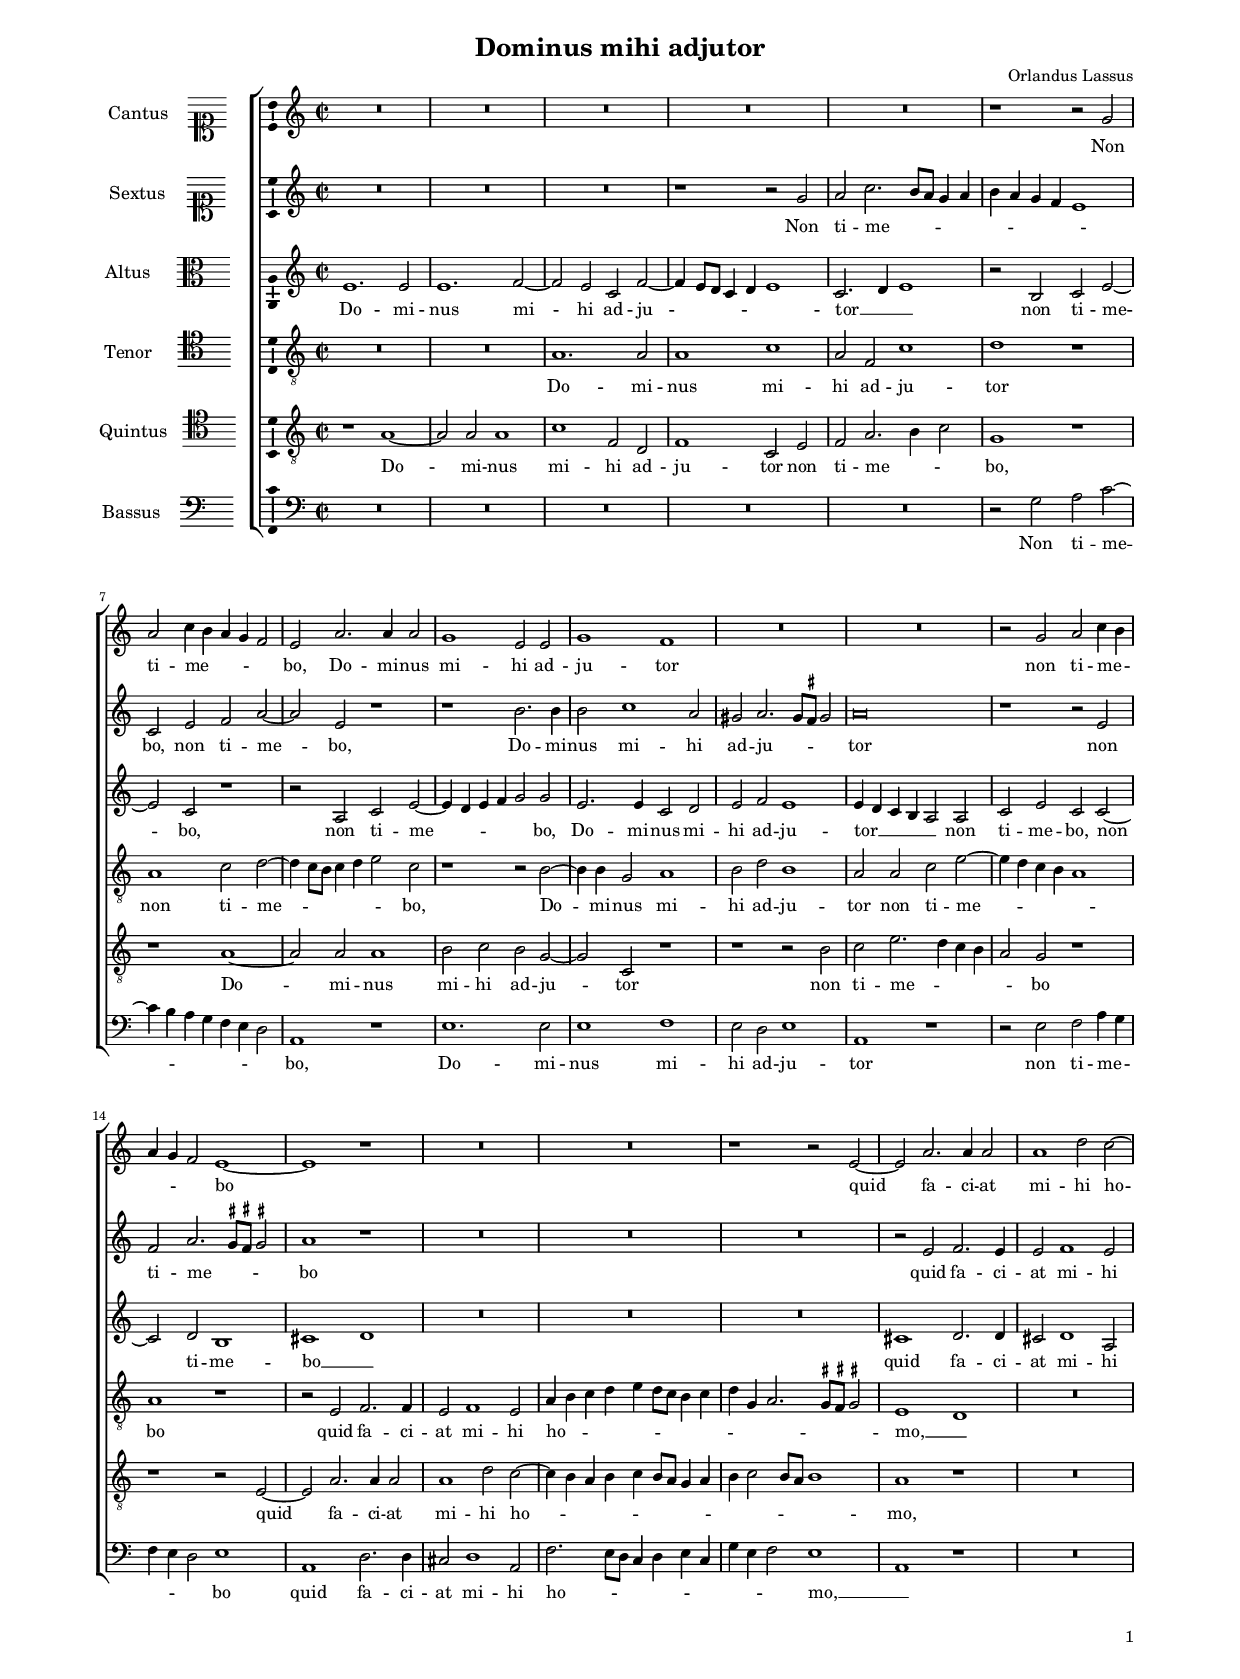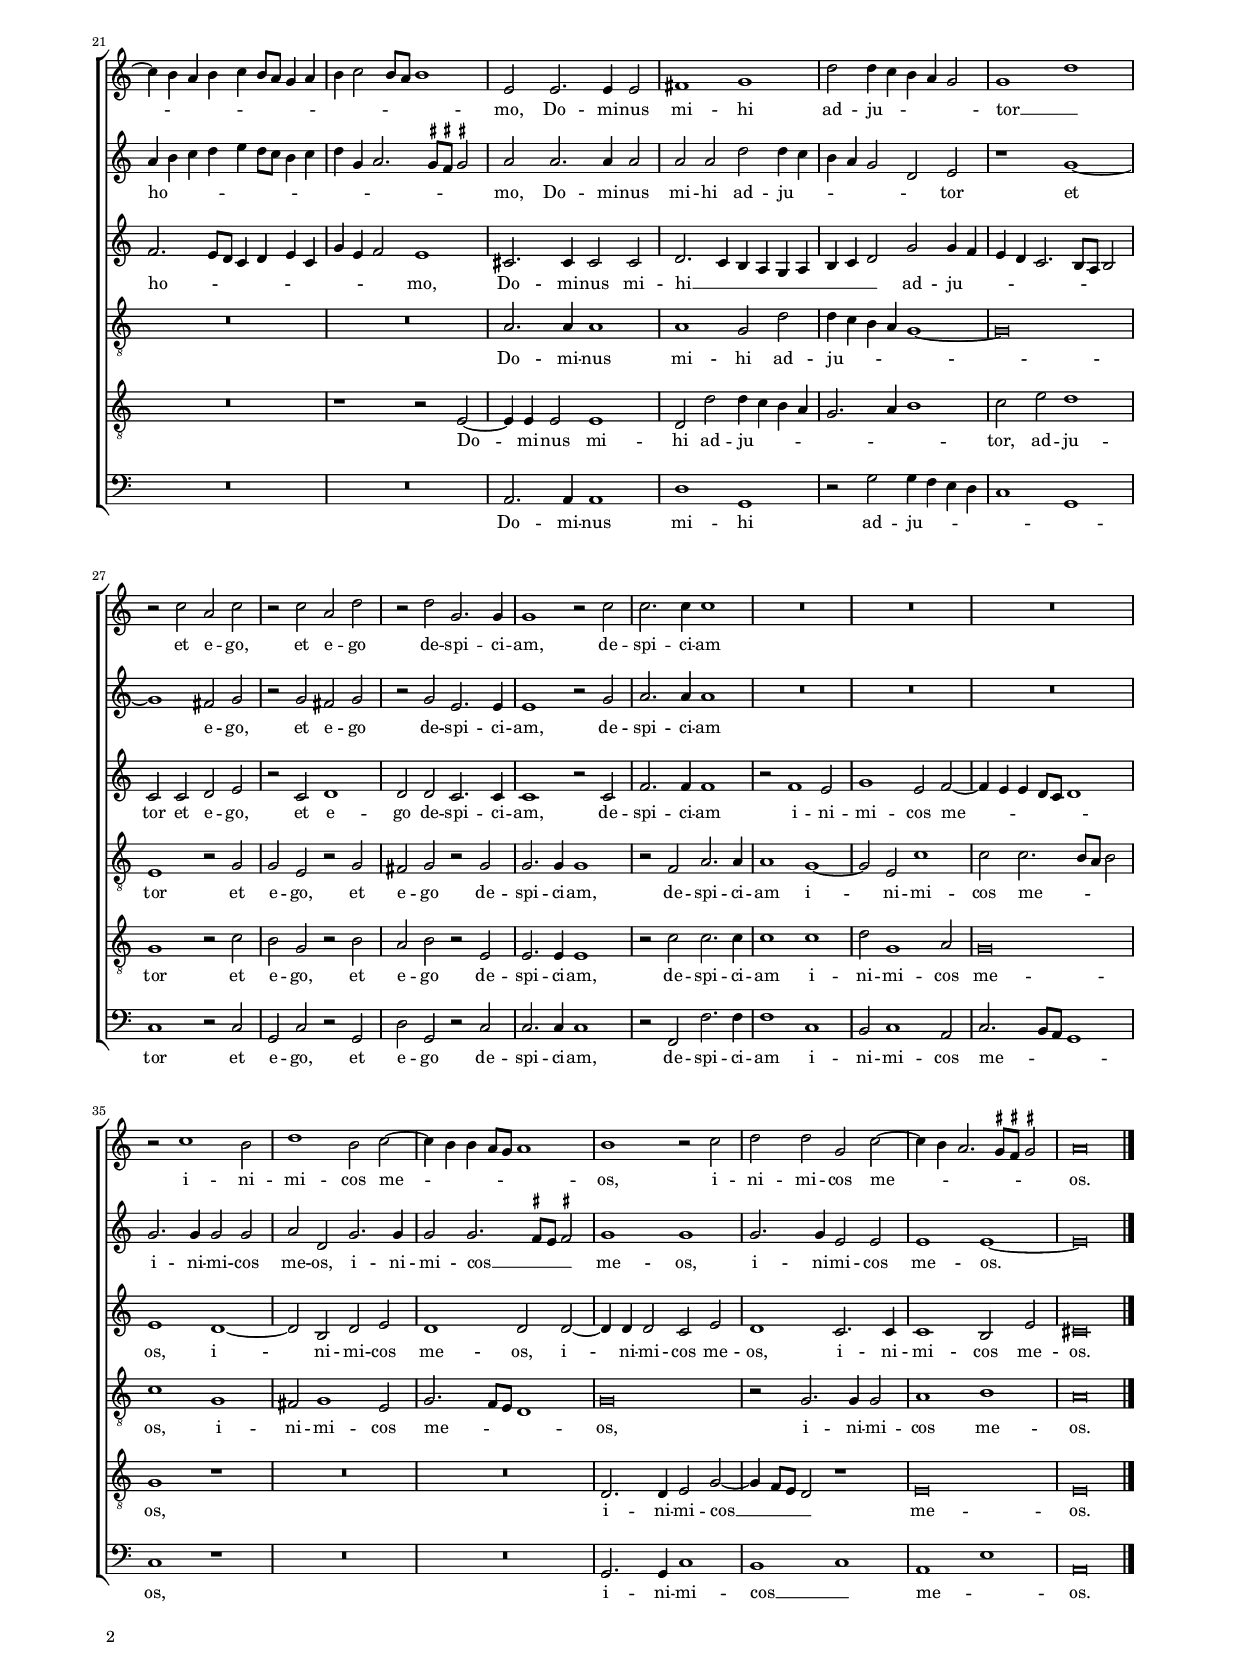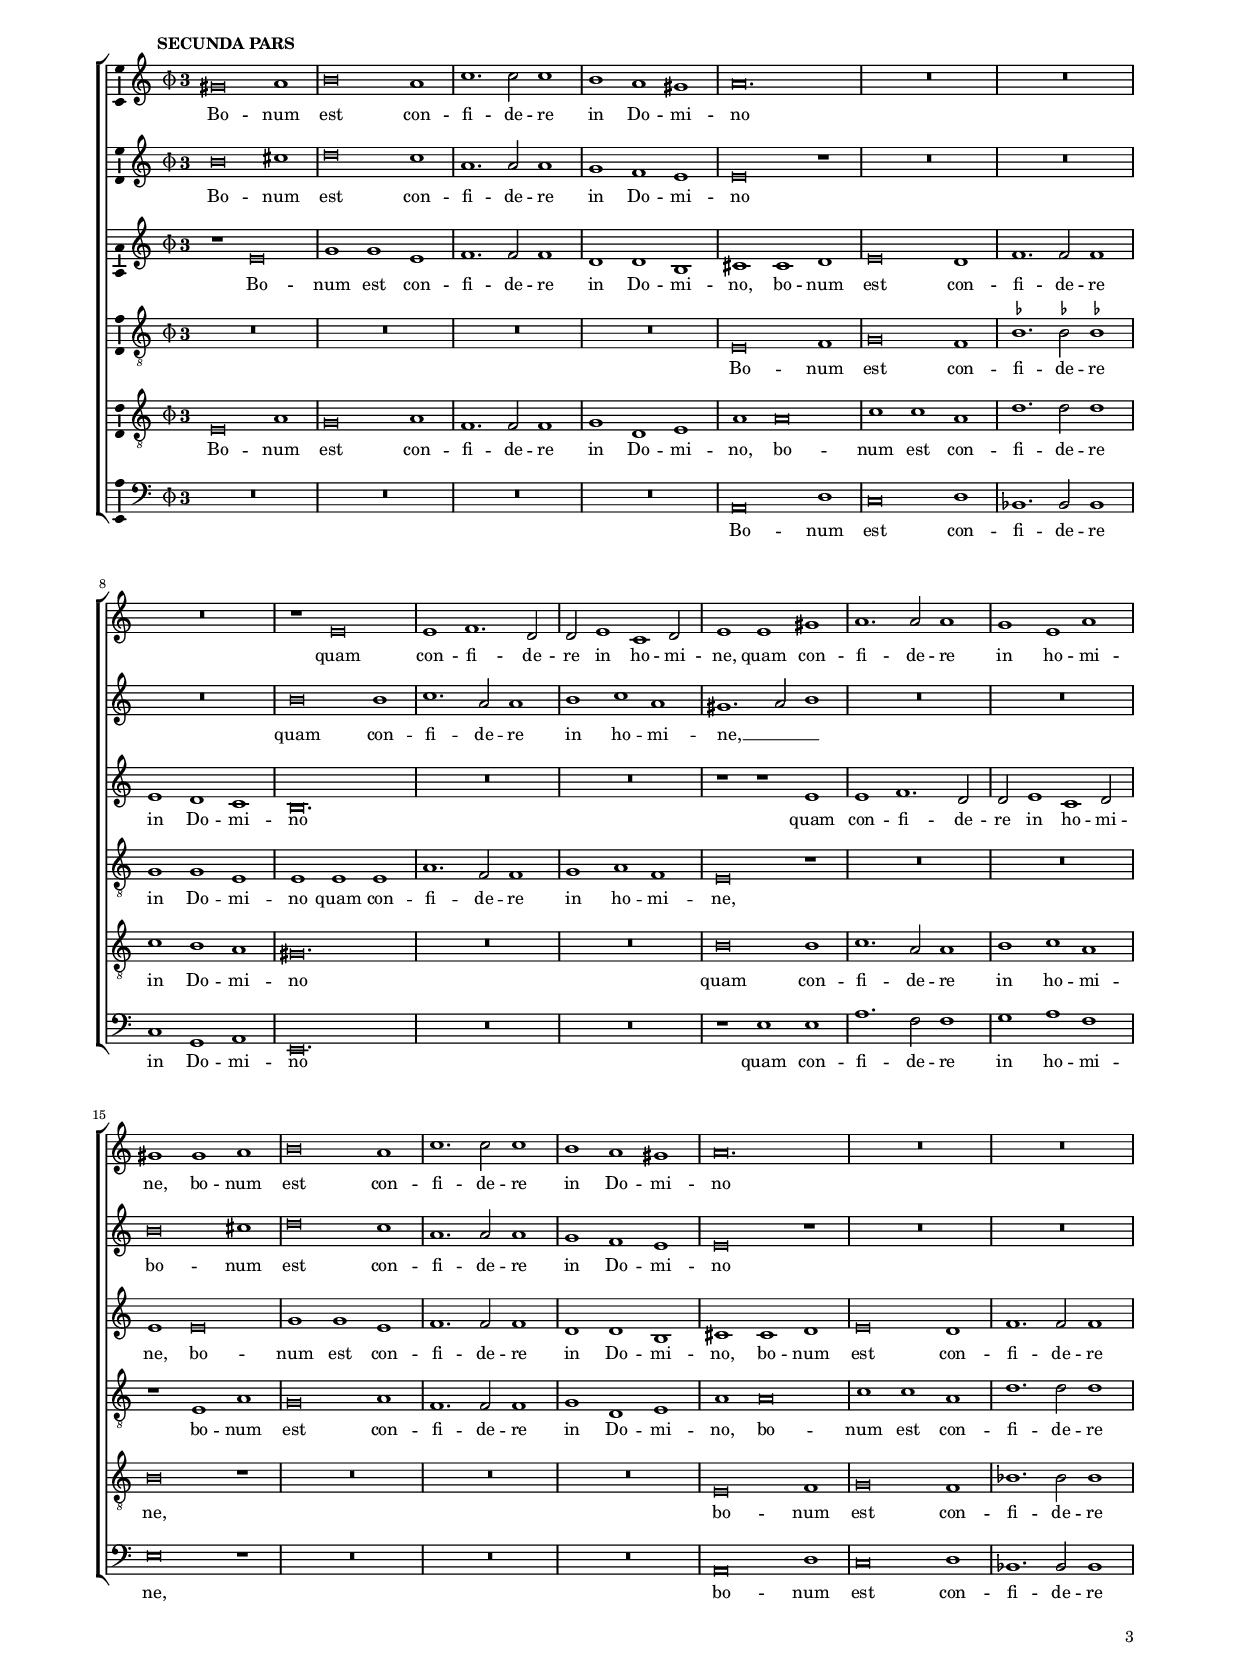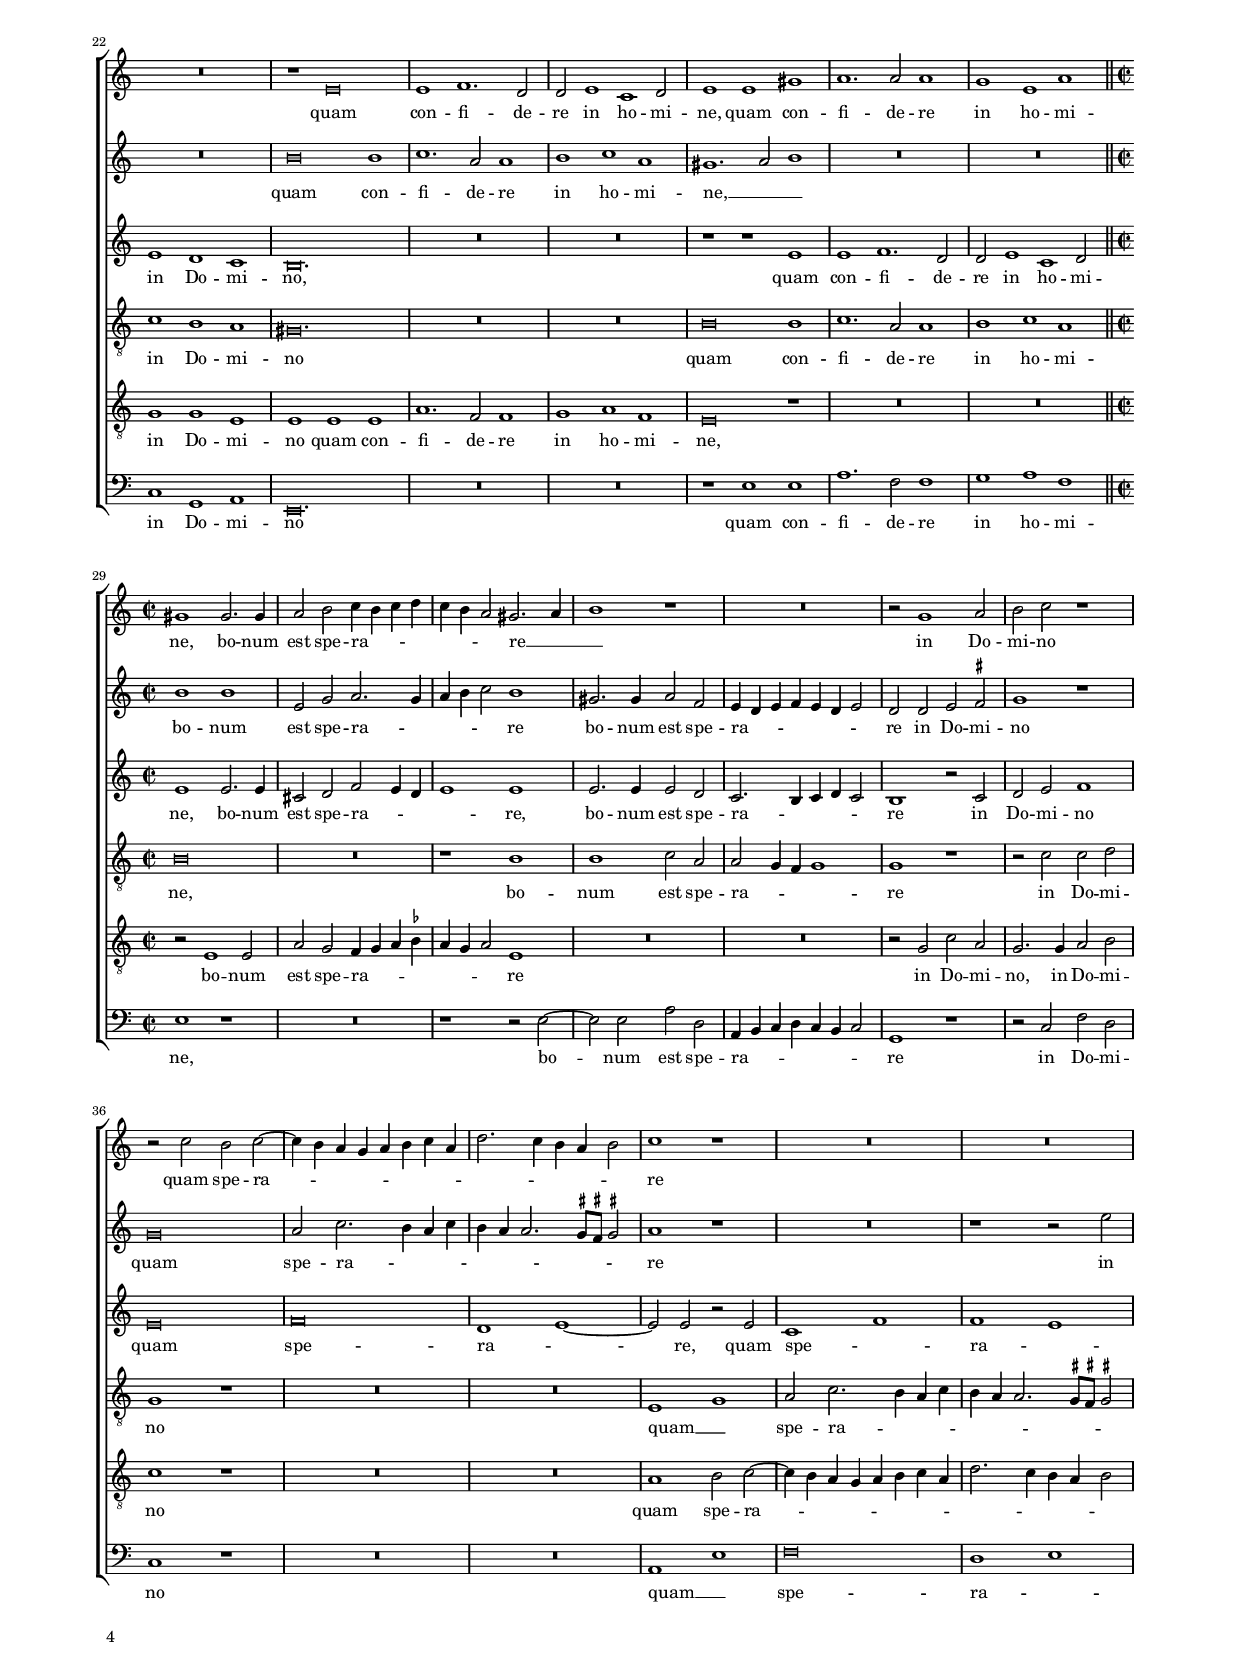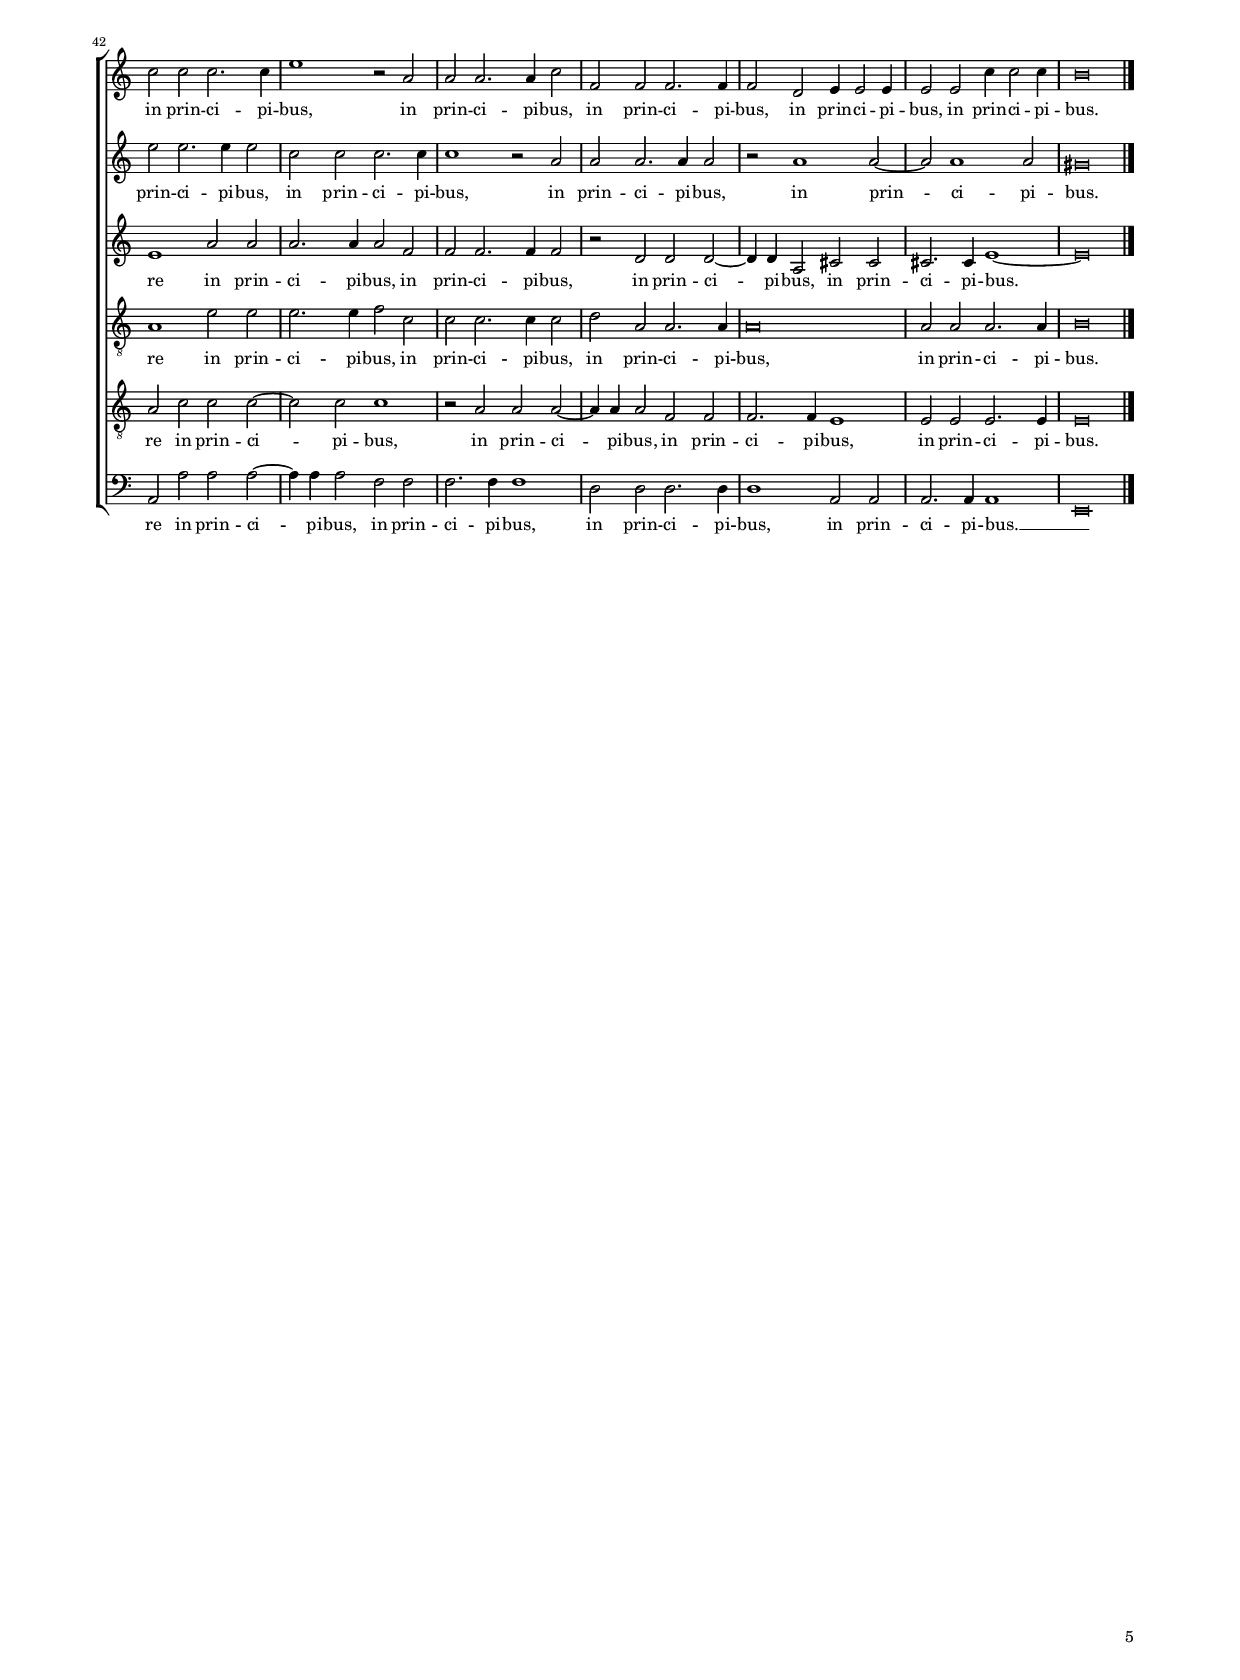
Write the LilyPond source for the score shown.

\header
{
  title="Dominus mihi adjutor"
  composer="Orlandus Lassus"
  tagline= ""
}

\version "2.22.0"
\include "deutsch.ly"
#(set-global-staff-size 14)
% #(set-default-paper-size "letter")
#(ly:set-option 'point-and-click #f)


	ficta = { \once \set suggestAccidentals = ##t }
	
	forget = #(define-music-function (music) (ly:music?) #{
		\accidentalStyle forget
		$music
		\accidentalStyle default
		#})



\paper
	{
	top-margin = 1.5 \cm
	bottom-margin = 0.9 \cm
	left-margin = 1.8 \cm
	right-margin = 1.8 \cm
	ragged-bottom = ##f
	ragged-last-bottom = ##t
	print-page-number = ##f
	score-system-spacing = #'((basic-distance . 17) (minimum-distance . 14) (padding . 5) (strechability . 250))
	system-system-spacing = #'((basic-distance . 17) (minimum-distance . 14) (padding . 5) (strechability . 250))
    oddFooterMarkup=\markup   \fill-line { "" \fromproperty #'page:page-number-string }
    evenFooterMarkup=\markup  \fill-line { \fromproperty #'page:page-number-string "" }
    last-bottom-spacing = #'((basic-distance . 12) (minimum-distance . 7) (padding . 4))
%	systems-per-page = 3
%	min-systems-per-page = 3
	}

global = {
	\key c \major
	\time 2/2 \set Score.measureLength = #(ly:make-moment 2/1)
    \set Score.tempoHideNote = ##t
    \tempo 2 = 90
	\skip 1*2*41 \bar "|."
	}


incipitcantus = \markup { \score {
	{
	\set Staff.instrumentName = \markup { \fontsize #1 "Cantus" }
	\key c \major
	\clef soprano
	s4 \bar ""
	}
	\layout  {
	raggedright = ##t
	indent = 1.6 \cm
	line-width = 2.5 \cm
	\context { \Staff \remove Time_signature_engraver }
	\override Staff.Clef.Y-extent = #'(0 . 0)
	}} \hspace #1 }


incipitsextus = \markup { \score {
	{
	\set Staff.instrumentName = \markup { \fontsize #1 "Sextus" }
	\key c \major
	\clef soprano
	s4 \bar ""
	}
	\layout  {
	raggedright = ##t
	indent = 1.6 \cm
	line-width = 2.5 \cm
	\context { \Staff \remove Time_signature_engraver }
	\override Staff.Clef.Y-extent = #'(0 . 0)
	}} \hspace #1 }
      
      
incipitaltus = \markup { \score {
	{
	\set Staff.instrumentName = \markup { \fontsize #1 "Altus" }
	\key c \major
	\clef alto
	s4 \bar ""
	}
	\layout  {
	raggedright = ##t
	indent = 1.6 \cm
	line-width = 2.5 \cm
	\context { \Staff \remove Time_signature_engraver }
	\override Staff.Clef.Y-extent = #'(0 . 0)
	}} \hspace #1 }


incipittenor = \markup { \score {
	{
	\set Staff.instrumentName = \markup { \fontsize #1 "Tenor" }
	\key c \major
	\clef tenor
	s4 \bar ""
	}
	\layout  {
	raggedright = ##t
	indent = 1.6 \cm
	line-width = 2.5 \cm
	\context { \Staff \remove Time_signature_engraver }
	\override Staff.Clef.Y-extent = #'(0 . 0)
	}} \hspace #1 }
      
      
incipitquintus = \markup { \score {
	{
	\set Staff.instrumentName = \markup { \fontsize #1 "Quintus" }
	\key c \major
	\clef tenor
	s4 \bar ""
	}
	\layout  {
	raggedright = ##t
	indent = 1.6 \cm
	line-width = 2.5 \cm
	\context { \Staff \remove Time_signature_engraver }
	\override Staff.Clef.Y-extent = #'(0 . 0)
	}} \hspace #1 }
      
      
incipitbassus = \markup { \score {
	{
	\set Staff.instrumentName = \markup { \fontsize #1 "Bassus" }
	\key c \major
	\clef bass
	s4 \bar ""
	}
	\layout  {
	raggedright = ##t
	indent = 1.6 \cm
	line-width = 2.5 \cm
	\context { \Staff \remove Time_signature_engraver }
	\override Staff.Clef.Y-extent = #'(0 . 0)
	}} \hspace #1 }


cantus =  \relative c''
	{
	R\breve
	R\breve
	R\breve
	R\breve
%5
	R\breve |
	r1 r2 g
	a2 c4 h a g f2
	e2 a2. a4 a2
	g1 e2 e
%10
	g1 f |
	R\breve
	R\breve
	r2 g a c4 h
	a4 g f2 e1~
%15
	e1 r |
	R\breve
	R\breve
	r1 r2 e~
	e2 a2. a4 a2
%20
	a1 d2 c~ |
	c4 h a h c h8 a g4 a
	h4 c2 h8 a h1
	e,2 e2. e4 e2
	fis1 g
%25
	d'2  d4 c h a g2 |
	g1 d'
	r2 c a c
	r2 c a d
	r2 d g,2. g4
%30
	g1 r2 c |
	c2. c4 c1
	R\breve
	R\breve
	R\breve
%35
	r2 c1 h2 |
	d1 h2 c~
	c4 h h a8 g a1
	h1 r2 c
	d2 d g, c~
%40
	c4 h a2. \ficta gis8 \ficta fis \ficta gis!2 |
	a\breve |
	}


sextus = \relative c''
	{
	R\breve
	R\breve
	R\breve
	r1 r2 g
%5
	a2 c2. h8 a g4 a |
	h4 a g f e1
	c2 e f a~
	a2 e r1
	r1 h'2. h4
%10
	h2 c1 a2 |
	gis2 a2. gis8 \ficta fis gis2
	a\breve
	r1 r2 e
	f2 a2. \ficta gis8 \ficta fis \ficta gis!2
%15
	a1 r |
	R\breve
	R\breve
	R\breve
	r2 e f2. e4
%20
	e2 f1 e2 |
	a4 h c d e d8 c h4 c
	d4 g, a2. \ficta gis8 \ficta fis \ficta gis!2
	a2 a2. a4 a2
	a2 a d d4 c
%25
	h4 a g2 d e |
	r1 g~
	g1 fis2 g
	r2 g fis g
	r2 g e2. e4
%30
	e1 r2 g |
	a2. a4 a1
	R\breve
	R\breve
	R\breve
%35
	g2. g4 g2 g |
	a2 d, g2. g4
	g2 g2. \ficta fis8 e \ficta fis!2
	g1 g
	g2. g4 e2 e
%40
	e1 e~
	e\breve |
	}


altus =  \relative c'
        {
	e1. e2
	e1. f2~
	f2 e c f~
	f4 e8 d c4 d e1
%5
	c2. d4 e1 |
	r2 h c e~
	e2 c r1
	r2 a c e~
	e4 d e f g2 g
%10
	e2. e4 c2 d |
	e2 f e1
	e4 d c h a2 a
	c2 e c c~
	c2 d h1
%15
	cis1 d |
	R\breve
	R\breve
	R\breve
	cis1 d2. d4
%20
	cis2 d1 a2 |
	f'2. e8 d c4 d e c
	g'4 e f2 e1
	cis2. cis4 cis2 cis
	d2. c4 h a g a
%25
	h4 c d2 g g4 f |
	e4 d c2. h8 a h2
	c2 c d e
	r2 c d1
	d2 d c2. c4
%30
	c1 r2 c |
	f2. f4 f1
	r2 f1 e2
	g1 e2 f~
	f4 e e d8 c d1
%35
	e1 d~ |
	d2 h d e
	d1 d2 d~
	d4 d d2 c e
	d1 c2. c4
%40
	c1 h2 e |
	cis\breve |
	}


tenor =  \relative c'
	{
	R\breve
	R\breve
	a1. a2
	a1 c
%5
	a2 f c'1 |
	d1 r
	a1 c2 d~
	d4 c8 h c4 d e2 c
	r1 r2 h~
%10
	h4 h g2 a1 |
	h2 d h1
	a2 a c e~
	e4 d c h a1
	a1 r
%15
	r2 e f2. f4 |
	e2 f1 e2
	a4 h c d e d8 c h4 c
	d4 g, a2. \ficta gis8 \ficta fis \ficta gis!2
	e1 d
%20
	R\breve |
	R\breve
	R\breve
	a'2. a4 a1
	a1 g2 d'
%25
	d4 c h a g1~ |
	g\breve
	e1 r2 g
	g2 e r g
	fis2 g r g
%30
	g2. g4 g1 |
	r2 f a2. a4
	a1 g~
	g2 e c'1
	c2 c2. h8 a h2
%35
	c1 g |
	fis2 g1 e2
	g2. f8 e d1
	g\breve
	r2 g2. g4 g2
%40
	a1 h |
	a\breve |
	}


quintus  =  \relative c'
	{
	r1 a~
	a2 a a1
	c1 f,2 d
	f1 c2 e
%5
	f2 a2. h4 c2 |
	g1 r
	r1 a~
	a2 a a1
	h2 c h g~
%10
	g2 c, r1 |
	r1 r2 h'
	c2 e2. d4 c h
	a2 g r1
	r1 r2 e~
%15
	e2 a2. a4 a2 |
	a1 d2 c~
	c4 h a h c h8 a g4 a
	h4 c2 h8 a h1
	a1 r
%20
	R\breve |
	R\breve
	r1 r2 e~
	e4 e e2 e1
	d2 d' d4 c h a
%25
	g2. a4 h1 |
	c2 e d1
	g,1 r2 c
	h2 g r h
	a2 h r e,
%30
	e2. e4 e1 |
	r2 c' c2. c4
	c1 c
	d2 g,1 a2
	g\breve
%35
	g1 r |
	R\breve
	R\breve
	d2. d4 e2 g~
	g4 f8 e d2 r1
%40
	e\breve |
	e\breve |
	}


bassus  =  \relative c
	{
	R\breve
	R\breve
	R\breve
	R\breve
%5
	R\breve |
	r2 g' a c~
	c4 h a g f e d2
	a1 r
	e'1. e2
%10
	e1 f |
	e2 d e1
	a,1 r
	r2 e' f a4 g
	f4 e d2 e1
%15
	a,1 d2. d4 |
	cis2 d1 a2
	f'2. e8 d c4 d e c
	g'4 e f2 e1
	a,1 r
%20
	R\breve |
	R\breve
	R\breve
	a2. a4 a1
	d1 g,
%25
	r2 g' g4 f e d |
	c1 g
	c1 r2 c
	g2 c r g
	d'2 g, r c
%30
	c2. c4 c1 |
	r2 f, f'2. f4
	f1 c
	h2 c1 a2
	c2. h8 a g1
%35
	c1 r |
	R\breve
	R\breve
	g2. g4 c1
	h1 c
%40
	a1 e' |
	a,\breve |
	}


lyricscantus = \lyricmode {
	Non ti -- me -- _ _ _ _ bo,
	Do -- mi -- nus mi -- hi ad -- ju -- tor
	non ti -- me -- _ _ _ _ bo
	quid fa -- ci -- at mi -- hi ho -- _ _ _ _ _ _ _ _ _ _ _ _ _ mo,
	Do -- mi -- nus mi -- hi ad -- ju -- _ _ _ _ tor __ _
	et e -- go,
	et e -- go de -- spi -- ci -- am,
	de -- spi -- ci -- am
	i -- ni -- mi -- cos me -- _ _ _ _ _ os,
	i -- ni -- mi -- cos me -- _ _ _ _ _ os.
	}


lyricssextus = \lyricmode {
	Non ti -- me -- _ _ _ _ _ _ _ _ _ bo,
	non ti -- me -- bo,
	Do -- mi -- nus mi -- hi ad -- ju -- _ _ _ tor
	non ti -- me -- _ _ _ bo
	quid fa -- ci -- at mi -- hi ho -- _ _ _ _ _ _ _ _ _ _ _ _ _ _ mo,
	Do -- mi -- nus mi -- hi ad -- ju -- _ _ _ _ _ tor
	et e -- go,
	et e -- go de -- spi -- ci -- am,
	de -- spi -- ci -- am
	i -- ni -- mi -- cos me -- os,
	i -- ni -- mi -- cos __ _ _ _ me -- os,
	i -- ni -- mi -- cos me -- os.
	}
	
	
lyricsaltus = \lyricmode {
	Do -- mi -- nus mi -- hi ad -- ju -- _ _ _ _ _ tor __ _ _
	non ti -- me -- bo,
	non ti -- me -- _ _ _ _ bo,
	Do -- mi -- nus mi -- hi ad -- ju -- tor __ _ _ _ _
	non ti -- me -- bo,
	non ti -- me -- bo __ _
	quid fa -- ci -- at mi -- hi ho -- _ _ _ _ _ _ _ _ _ mo,
	Do -- mi -- nus mi -- hi __ _ _ _ _ _ _ _ _ ad -- ju -- _ _ _ _ _ _ _ tor
	et e -- go,
	et e -- go de -- spi -- ci -- am,
	de -- spi -- ci -- am
	i -- ni -- mi -- cos me -- _ _ _ _ _ os,
	i -- ni -- mi -- cos me -- os,
	i -- ni -- mi -- cos me -- os,
	i -- ni -- mi -- cos me -- os.
	}


lyricstenor = \lyricmode {
	Do -- mi -- nus mi -- hi ad -- ju -- tor
	non ti -- me -- _ _ _ _ _ bo,
	Do -- mi -- nus mi -- hi ad -- ju -- tor
	non ti -- me -- _ _ _ _ bo
	quid fa -- ci -- at mi -- hi ho -- _ _ _ _ _ _ _ _ _ _ _ _ _ _ mo, __ _
	Do -- mi -- nus mi -- hi ad -- ju -- _ _ _ _ tor
	et e -- go,
	et e -- go de -- spi -- ci -- am,
	de -- spi -- ci -- am
	i -- ni -- mi -- cos me -- _ _ _ os,
	i -- ni -- mi -- cos me -- _ _ _ os,
	i -- ni -- mi -- cos me -- os.
	}


lyricsquintus = \lyricmode {
	Do -- mi -- nus mi -- hi ad -- ju -- tor
	non ti -- me -- _ _ bo,
	Do -- mi -- nus mi -- hi ad -- ju -- tor
	non ti -- me -- _ _ _ _ bo
	quid fa -- ci -- at mi -- hi ho -- _ _ _ _ _ _ _ _ _ _ _ _ _ mo,
	Do -- mi -- nus mi -- hi ad -- ju -- _ _ _ _ _ _ tor,
	ad -- ju -- tor
	et e -- go,
	et e -- go de -- spi -- ci -- am,
	de -- spi -- ci -- am
	i -- ni -- mi -- cos me -- os,
	i -- ni -- mi -- cos __ _ _ _ me -- os.
	}


lyricsbassus = \lyricmode {
	Non ti -- me -- _ _ _ _ _ _ bo,
	Do -- mi -- nus mi -- hi ad -- ju -- tor
	non ti -- me -- _ _ _ _ bo
	quid fa -- ci -- at mi -- hi ho -- _ _ _ _ _ _ _ _ _ mo, __ _
	Do -- mi -- nus mi -- hi ad -- ju -- _ _ _ _ _ tor
	et e -- go,
	et e -- go de -- spi -- ci -- am,
	de -- spi -- ci -- am
	i -- ni -- mi -- cos me -- _ _ _ os,
	i -- ni -- mi -- cos __ _ me -- _ os.
	}


\score
{  
	\transpose c c {
	\new ChoirStaff \with { \override StaffGrouper.staff-staff-spacing.basic-distance = #12 }
	<<

	\new Staff << \global
	\new Voice="v1" {
		\set Staff.instrumentName=\incipitcantus
		\set Staff.midiInstrument = "reed organ"
		\clef violin
		\cantus }
	\new Lyrics \lyricsto "v1" {\lyricscantus }
	>>


	\new Staff << \global
	\new Voice="v6" {
		\set Staff.instrumentName=\incipitsextus
		\set Staff.midiInstrument = "reed organ"
		\clef violin 
		\sextus}
	\new Lyrics \lyricsto "v6" {\lyricssextus }
	>>


	\new Staff << \global
	\new Voice="v2" {
		\set Staff.instrumentName=\incipitaltus
		\set Staff.midiInstrument = "reed organ"
		\clef "treble" 
		\altus}
	\new Lyrics \lyricsto "v2" {\lyricsaltus }
	>>


	\new Staff << \global
	\new Voice="v3" {
		\set Staff.instrumentName=\incipittenor
		\set Staff.midiInstrument = "reed organ"
		\clef "G_8"
		\tenor }
	\new Lyrics \lyricsto "v3" {\lyricstenor }
	>>


	\new Staff << \global
	\new Voice="v5" {
		\set Staff.instrumentName=\incipitquintus
		\set Staff.midiInstrument = "reed organ"
		\clef "G_8"
		\quintus}
	\new Lyrics \lyricsto "v5" {\lyricsquintus }
	>>


	\new Staff << \global
	\new Voice="v4" {
		\set Staff.instrumentName=\incipitbassus
		\set Staff.midiInstrument = "reed organ"
		\clef "bass" 
		\bassus }
	\new Lyrics \lyricsto "v4" {\lyricsbassus}
	>>

	>>
	} % transpose

	\layout
	{
	indent = 2.6 \cm
%	\context { \Lyrics \override VerticalAxisGroup.nonstaff-relatedstaff-spacing.padding = #2 }
%	\context { \Lyrics \override LyricText.font-size = #1 }
  	\context { \Staff \consists "Ambitus_engraver" }
	\context { \Staff \override TimeSignature.break-visibility = #end-of-line-invisible }
%	\context { \Staff \override InstrumentName.X-offset = #'-25 }
%	\context { \Voice \override Slur.transparent = ##t }
	\context { \Score \override BarNumber.padding = #2 }
	\context { \Voice \override NoteHead.style = #'baroque }
	}

\midi
	{
	}

}

%%%%%%%%%%%%%%%%%%%%  PARS SECUNDA


global = {
	\key c \major
    \once \override Staff.TimeSignature #'stencil = #ly:text-interface::print
    \override Staff.TimeSignature #'text = \markup {\musicglyph #"timesig.mensural34" \lower #0.9 \bold \large "3"} \time 3/1
    \set Score.tempoHideNote = ##t
    \tempo 1 = 90
	\skip 1*3*28 \bar "||"
    \time 2/2 \set Score.measureLength = #(ly:make-moment 2/1)
    \tempo 2 = 90
	\skip 1*2*20 \bar "|."
	}


cantus =  \relative c''
	{ 
	gis\breve a1
	h\breve a1
	c1. c2 c1
	h1 a gis
	a\breve.
%5
	R\breve. |
	R\breve.
	R\breve.
	r1 e\breve
%10
	e1 f1. d2
	d2 e1 c d2 |
	e1 e gis
	a1. a2 a1
	g1 e a
%15
	gis1 gis a
	h\breve a1 |
	c1. c2 c1
	h1 a gis
	a\breve.
%20
	R\breve.
	R\breve. |
	R\breve.
	r1 e\breve
	e1 f1. d2
%25
	d2 e1 c d2
	e1 e gis |
	a1. a2 a1
	g1 e a
% End of triple section
	gis1 gis2. gis4
%30
	a2 h c4 h c d |
	c4 h a2 gis2. a4
	h1 r
	R\breve
	r2 g1 a2
%35
	h2 c r1 |
	r2 c h c~
	c4 h a g a h c a
	d2. c4 h a h2
	c1 r
%40
	R\breve |
	R\breve
	c2 c c2. c4
	e1 r2 a,
	a2 a2. a4 c2
%45
	f,2 f f2. f4 |
	f2 d e4 e2 e4
	e2 e c'4 c2 c4
	h\breve |
	}


sextus = \relative c''
	{ 
	h\breve cis1
	d\breve c1
	a1. a2 a1
	g1 f e
%5
	e\breve r1 |
	R\breve.
	R\breve.
	R\breve.
	h'\breve h1
%10
	c1. a2 a1 |
	h1 c a
	gis1. a2 h1
	R\breve.
	R\breve.
%15
	h\breve cis1 |
	d\breve c1
	a1. a2 a1
	g1 f e
	e\breve r1
%20
	R\breve. |
	R\breve.
	R\breve.
	h'\breve h1
	c1. a2 a1
%25
	h1 c a |
	gis1. a2 h1
	R\breve.
	R\breve.
% End of triple section
	h1 h
%30
	e,2 g a2. g4 |
	a4 h c2 h1
	gis2. gis4 a2 f
	e4 d e f e d e2
	d2 d e \ficta fis
%35
	g1 r |
	g\breve
	a2 c2. h4 a c
	h4 a a2. \ficta gis8 \ficta fis \ficta gis!2
	a1 r
%40
	R\breve |
	r1 r2 e'
	e2 e2. e4 e2
	c2 c c2. c4
	c1 r2 a
%45
	a2 a2. a4 a2 |
	r2 a1 a2~
	a2 a1 a2
	gis\breve |
	}


altus =  \relative c'
    { 
	r1 e\breve
	g1 g e
	f1. f2 f1
	d1 d h
%5
	cis1 cis d |
	e\breve d1
	f1. f2 f1
	e1 d c
	h\breve.
%10
	R\breve. |
	R\breve.
	r1 r e
	e1 f1. d2
	d2 e1 c d2
%15
	e1 e\breve |
	g1 g e
	f1. f2 f1
	d1 d h
	cis1 cis d
%20
	e\breve d1 |
	f1. f2 f1
	e1 d c
	h\breve.
	R\breve.
%25
	R\breve. |
	r1 r e
	e1 f1. d2
	d2 e1 c d2
% End of triple section
	e1 e2. e4
%30
	cis2 d f e4 d |
	e1 e
	e2. e4 e2 d
	c2. h4 c d c2
	h1 r2 c
%35
	d2 e f1 |
	e\breve
	f\breve
	d1 e~
	e2 e r e
%40
	c1 f |
	f1 e
	e1 a2 a
	a2. a4 a2 f
	f2 f2. f4 f2
%45
	r2 d d d~ |
	d4 d a2 cis cis
	cis2. cis4 e1~
	e\breve |
	}


tenor =  \relative c'
	{ 
	R\breve.
	R\breve.
	R\breve.
	R\breve.
%5
	e,\breve f1 |
	g\breve f1
	\ficta b1. \ficta b!2 \ficta b!1
	g1 g e
	e1 e e
%10
	a1. f2 f1 |
	g1 a f
	e\breve r1
	R\breve.
	R\breve.
%15
	r1 e a |
	g\breve a1
	f1. f2 f1
	g1 d e
	a1 a\breve
%20
	c1 c a |
	d1. d2 d1
	c1 h a
	gis\breve.
	R\breve.
%25
	R\breve. |
	h\breve h1
	c1. a2 a1
	h1 c a
% End of triple section
	h\breve
%30
	R\breve |
	r1 h
	h1 c2 a
	a2 g4 f g1
	g1 r
%35
	r2 c c d |
	g,1 r
	R\breve
	R\breve
	e1 g
%40
	a2 c2. h4 a c |
	h4 a a2. \ficta gis8 \ficta fis \ficta gis!2
	a1 e'2 e
	e2. e4 f2 c
	c2 c2. c4 c2
%45
	d2 a a2. a4 |
	a\breve
	a2 a a2. a4
	h\breve |
	}


quintus  =  \relative c'
	{ 
	e,\breve a1
	g\breve a1
	f1. f2 f1
	g1 d e
%5
	a1 a\breve |
	c1 c a
	d1. d2 d1
	c1 h a
	gis\breve.
%10
	R\breve. |
	R\breve.
	h\breve h1
	c1. a2 a1
	h1 c a
%15
	h\breve r1 |
	R\breve.
	R\breve.
	R\breve.
	e,\breve f1
%20
	g\breve f1 |
	b1. b2 b1
	g1 g e
	e1 e e
	a1. f2 f1
%25
	g1 a f |
	e\breve r1
	R\breve.
	R\breve.
% End of triple section
	r2 e1 e2
%30
	a2 g f4 g a \ficta b |
	a4 g a2 e1
	R\breve
	R\breve
	r2 g c a
%35
	g2. g4 a2 h |
	c1 r
	R\breve
	R\breve
	a1 h2 c~
%40
	c4 h a g a h c a |
	d2. c4 h a h2
	a2 c c c~
	c2 c c1
	r2 a a a~
%45
	a4 a a2 f f |
	f2. f4 e1
	e2 e e2. e4
	e\breve |
	}


bassus  =  \relative c
	{ 
	R\breve.
	R\breve.
	R\breve.
	R\breve.
%5
	a\breve d1 |
	c\breve d1
	b1. b2 b1
	c1 g a
	e\breve.
%10
	R\breve. |
	R\breve.
	r1 e' e
	a1. f2 f1
	g1 a f
%15
	e\breve r1 |
	R\breve.
	R\breve.
	R\breve.
	a,\breve d1
%20
	c\breve d1 |
	b1. b2 b1
	c1 g a
	e\breve.
	R\breve.
%25
	R\breve. |
	r1 e' e
	a1. f2 f1
	g1 a f
% End of triple section
	e1 r
%30
	R\breve |
	r1 r2 e~
	e2 e a d,
	a4 h c d c h c2
	g1 r
%35
	r2 c f d |
	c1 r
	R\breve
	R\breve
	a1 e'
%40
	f\breve |
	d1 e
	a,2 a' a a~
	a4 a a2 f f
	f2. f4 f1
%45
	d2 d d2. d4 |
	d1 a2 a
	a2. a4 a1
	e\breve |
	}


lyricscantus = \lyricmode {
	Bo -- num est con -- fi -- de -- re in Do -- mi -- no
	quam con -- fi -- de -- re in ho -- mi -- ne,
	quam con -- fi -- de -- re in ho -- mi -- ne,
	bo -- num est con -- fi -- de -- re in Do -- mi -- no
	quam con -- fi -- de -- re in ho -- mi -- ne,
	quam con -- fi -- de -- re in ho -- mi -- ne,
	bo -- num est spe -- ra -- _ _ _ _ _ _ re __ _ _ in Do -- mi -- no
	quam spe -- ra -- _ _ _ _ _ _ _ _ _ _ _ _ re
	in prin -- ci -- pi -- bus,
	in prin -- ci -- pi -- bus,
	in prin -- ci -- pi -- bus,
	in prin -- ci -- pi -- bus,
	in prin -- ci -- pi -- bus.
	}


lyricssextus = \lyricmode {
	Bo -- num est con -- fi -- de -- re in Do -- mi -- no
	quam con -- fi -- de -- re in ho -- mi -- ne, __ _ _
	bo -- num est con -- fi -- de -- re in Do -- mi -- no
	quam con -- fi -- de -- re in ho -- mi -- ne, __ _ _
	bo -- num est spe -- ra -- _ _ _ _ re
	bo -- num est spe -- ra -- _ _ _ _ _ _ re in Do -- mi -- no
	quam spe -- ra -- _ _ _ _ _ _ _ _ _ re
	in prin -- ci -- pi -- bus,
	in prin -- ci -- pi -- bus,
	in prin -- ci -- pi -- bus,
	in prin -- ci -- pi -- bus.
	}


lyricsaltus = \lyricmode {
	Bo -- num est con -- fi -- de -- re in Do -- mi -- no,
	bo -- num est con -- fi -- de -- re in Do -- mi -- no
	quam con -- fi -- de -- re in ho -- mi -- ne,
	bo -- num est con -- fi -- de -- re in Do -- mi -- no,
	bo -- num est con -- fi -- de -- re in Do -- mi -- no,
	quam con -- fi -- de -- re in ho -- mi -- ne,
	bo -- num est spe -- ra -- _ _ _ re,
	bo -- num est spe -- ra -- _ _ _ _ re in Do -- mi -- no
	quam spe -- ra -- _ re,
	quam spe -- _ ra -- _ re
	in prin -- ci -- pi -- bus,
	in prin -- ci -- pi -- bus,
	in prin -- ci -- pi -- bus,
	in prin -- ci -- pi -- bus.
	}


lyricstenor = \lyricmode {
	Bo -- num est con -- fi -- de -- re in Do -- mi -- no
	quam con -- fi -- de -- re in ho -- mi -- ne,
	bo -- num est con -- fi -- de -- re in Do -- mi -- no,
	bo -- num est con -- fi -- de -- re in Do -- mi -- no
	quam con -- fi -- de -- re in ho -- mi -- ne,
	bo -- num est spe -- ra -- _ _ _ re in Do -- mi -- no
	quam __ _ spe -- ra -- _ _ _ _ _ _ _ _ _ re
	in prin -- ci -- pi -- bus,
	in prin -- ci -- pi -- bus,
	in prin -- ci -- pi -- bus,
	in prin -- ci -- pi -- bus.
	}


lyricsquintus = \lyricmode {
	Bo -- num est con -- fi -- de -- re in Do -- mi -- no,
	bo -- num est con -- fi -- de -- re in Do -- mi -- no
	quam con -- fi -- de -- re in ho -- mi -- ne,
	bo -- num est con -- fi -- de -- re in Do -- mi -- no
	quam con -- fi -- de -- re in ho -- mi -- ne,
	bo -- num est spe -- ra -- _ _ _ _ _ _ re in Do -- mi -- no,
	in Do -- mi -- no
	quam spe -- ra -- _ _ _ _ _ _ _ _ _ _ _ _ re
	in prin -- ci -- pi -- bus,
	in prin -- ci -- pi -- bus,
	in prin -- ci -- pi -- bus,
	in prin -- ci -- pi -- bus.
	}


lyricsbassus = \lyricmode {
	Bo -- num est con -- fi -- de -- re in Do -- mi -- no
	quam con -- fi -- de -- re in ho -- mi -- ne,
	bo -- num est con -- fi -- de -- re in Do -- mi -- no
	quam con -- fi -- de -- re in ho -- mi -- ne,
	bo -- num est spe -- ra -- _ _ _ _ _ _ re in Do -- mi -- no
	quam __ _ spe -- ra -- _ re
	in prin -- ci -- pi -- bus,
	in prin -- ci -- pi -- bus,
	in prin -- ci -- pi -- bus,
	in prin -- ci -- pi -- bus. __ _
	}


\score
{  
	\transpose c c {
	\new ChoirStaff \with { \override StaffGrouper.staff-staff-spacing.basic-distance = #12 }
	<<

	\new Staff <<\global
	\new Voice="v1" {
	  %\set Staff.instrumentName="Cantus"
		\set Staff.midiInstrument = "reed organ"
		\clef "treble"
		\cantus }
	\new Lyrics \lyricsto "v1" {\lyricscantus }
	>>


	\new Staff << \global
	\new Voice="v6" {
	  %\set Staff.instrumentName="Sextus"
		\set Staff.midiInstrument = "reed organ"
		\clef "treble" 
		\sextus}
	\new Lyrics \lyricsto "v6" {\lyricssextus }
	>>


	\new Staff << \global
	\new Voice="v2" {
	  %\set Staff.instrumentName="Altus"
		\set Staff.midiInstrument = "reed organ"
		\clef "treble" 
		\altus}
	\new Lyrics \lyricsto "v2" {\lyricsaltus }
	>>


	\new Staff <<\global
	\new Voice="v3" {
	  %\set Staff.instrumentName="Tenor"
		\set Staff.midiInstrument = "reed organ"
		\clef "G_8"
		\tenor }
	\new Lyrics \lyricsto "v3" {\lyricstenor }
	>>


	\new Staff << \global
	\new Voice="v5" {
	  %\set Staff.instrumentName="Quintus"
		\set Staff.midiInstrument = "reed organ"
		\clef "G_8"
		\quintus}
	\new Lyrics \lyricsto "v5" {\lyricsquintus }
	>>


	\new Staff <<\global
	\new Voice="v4" {
	  %\set Staff.instrumentName="Bassus"
		\set Staff.midiInstrument = "reed organ"
		\clef "bass" 
		\bassus }
	\new Lyrics \lyricsto "v4" {\lyricsbassus}
	>>

	>>
	} % transpose

	\layout
	{
	indent = 0 \cm
%	\context { \Lyrics \override VerticalAxisGroup.nonstaff-relatedstaff-spacing.padding = #2 }
%	\context { \Lyrics \override LyricText.font-size = #1 }
   	\context { \Staff \consists "Ambitus_engraver" }
%	\context { \Staff \override TimeSignature.break-visibility = #end-of-line-invisible }
%	\context { \Staff \override InstrumentName.X-offset = #'-25 }
%	\context { \Voice \override Slur.transparent = ##t }
	\context { \Score \override BarNumber.padding = #2 }
	\context { \Voice \override NoteHead.style = #'baroque }
	}

    \header { piece = \markup { \raise #2 \hspace # 7 \bold "SECUNDA PARS"} }


\midi
	{
	}

}

% EOF
